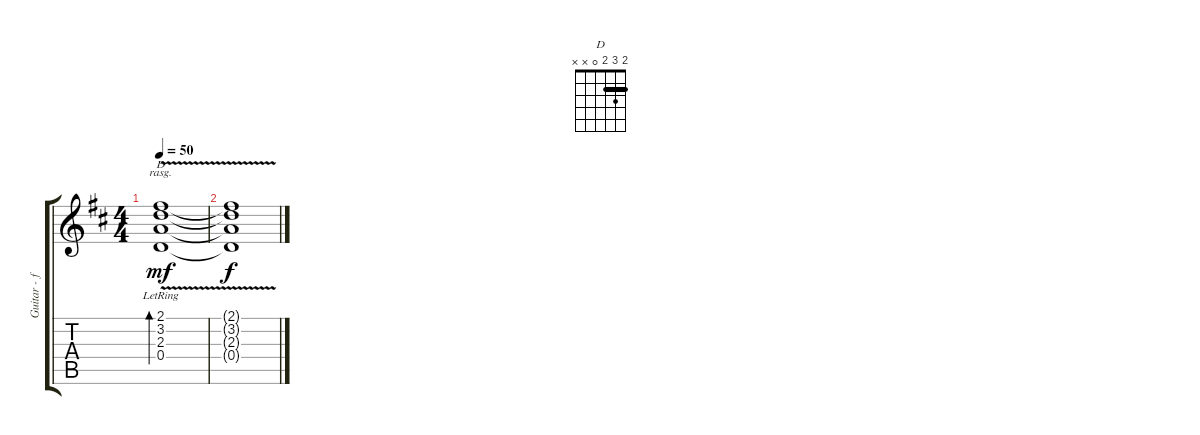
\track ("Guitar - fingerstyle" "Guitar - f") {instrument acousticguitarsteel}
\staff {score tabs}
\tuning (E4 B3 G3 D3 A2 E2) {hide}
\chord ("D" 2 3 2 0 x x) {barre 2}
\ts (4 4)
\tempo 50
\clef g2
\ks d
(2.1{v lr} 3.2{v lr} 2.3{v lr} 0.4{v lr}).1{bd 480 ch "D" rasg ii dy mf volume 11} |
(2.1{t} 3.2{t} 2.3{t} 0.4{t}).1{dy f}
